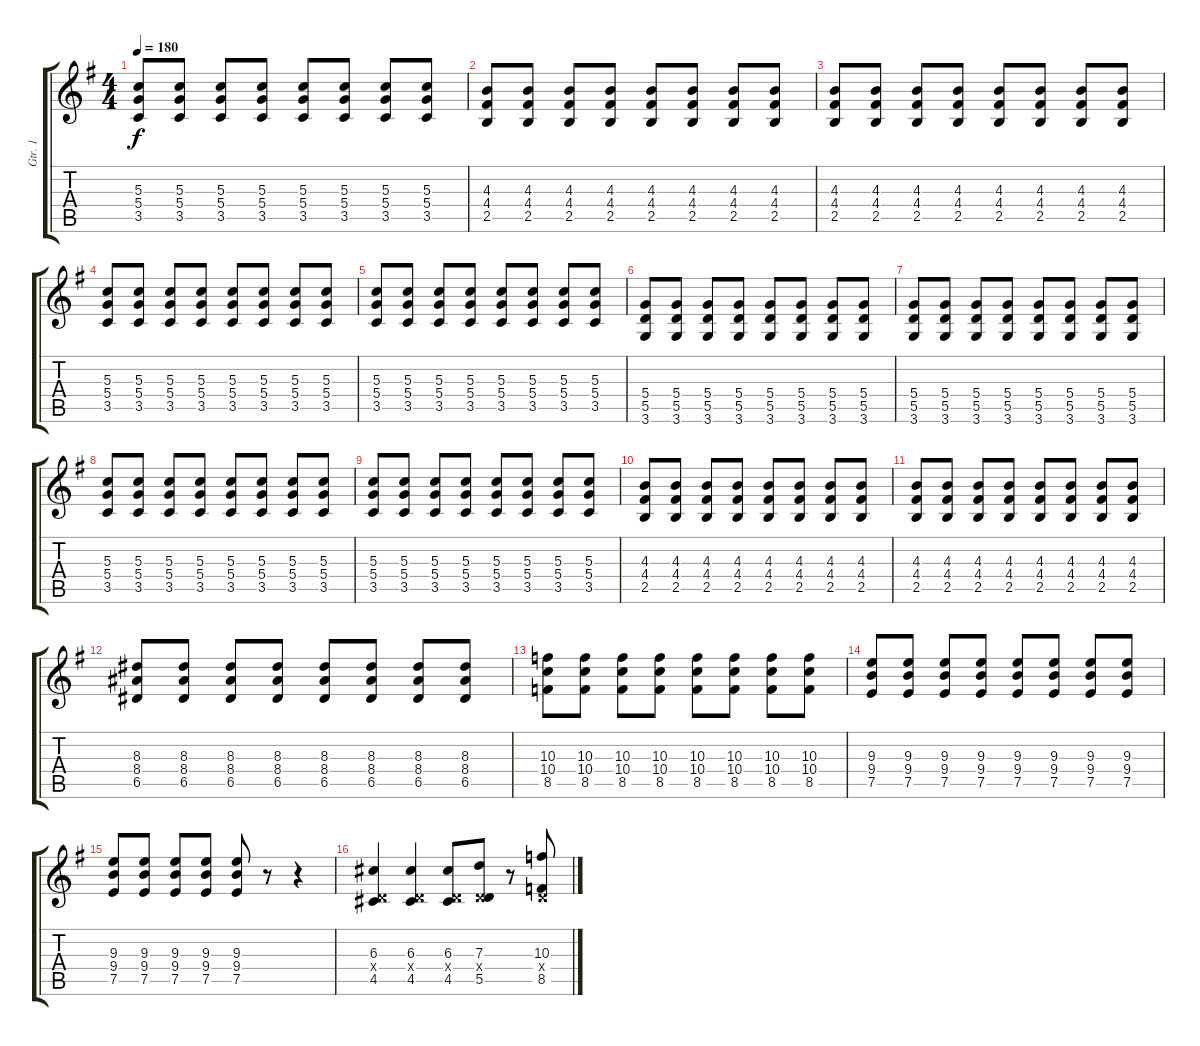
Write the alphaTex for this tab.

\track ("Gtr. 1" "Gtr. 1") {instrument overdrivenguitar}
\staff {score tabs}
\tuning (E4 B3 G3 D3 A2 E2) {hide}
\ts (4 4)
\tempo 180
\clef g2
\ks g
(5.3 5.4 3.5).8{dy f} (5.3 5.4 3.5).8 (5.3 5.4 3.5).8 (5.3 5.4 3.5).8 (5.3 5.4 3.5).8 (5.3 5.4 3.5).8 (5.3 5.4 3.5).8 (5.3 5.4 3.5).8 |
(4.3 4.4 2.5).8 (4.3 4.4 2.5).8 (4.3 4.4 2.5).8 (4.3 4.4 2.5).8 (4.3 4.4 2.5).8 (4.3 4.4 2.5).8 (4.3 4.4 2.5).8 (4.3 4.4 2.5).8 |
(4.3 4.4 2.5).8 (4.3 4.4 2.5).8 (4.3 4.4 2.5).8 (4.3 4.4 2.5).8 (4.3 4.4 2.5).8 (4.3 4.4 2.5).8 (4.3 4.4 2.5).8 (4.3 4.4 2.5).8 |
(5.3 5.4 3.5).8 (5.3 5.4 3.5).8 (5.3 5.4 3.5).8 (5.3 5.4 3.5).8 (5.3 5.4 3.5).8 (5.3 5.4 3.5).8 (5.3 5.4 3.5).8 (5.3 5.4 3.5).8 |
(5.3 5.4 3.5).8 (5.3 5.4 3.5).8 (5.3 5.4 3.5).8 (5.3 5.4 3.5).8 (5.3 5.4 3.5).8 (5.3 5.4 3.5).8 (5.3 5.4 3.5).8 (5.3 5.4 3.5).8 |
(5.4 5.5 3.6).8 (5.4 5.5 3.6).8 (5.4 5.5 3.6).8 (5.4 5.5 3.6).8 (5.4 5.5 3.6).8 (5.4 5.5 3.6).8 (5.4 5.5 3.6).8 (5.4 5.5 3.6).8 |
(5.4 5.5 3.6).8 (5.4 5.5 3.6).8 (5.4 5.5 3.6).8 (5.4 5.5 3.6).8 (5.4 5.5 3.6).8 (5.4 5.5 3.6).8 (5.4 5.5 3.6).8 (5.4 5.5 3.6).8 |
(5.3 5.4 3.5).8 (5.3 5.4 3.5).8 (5.3 5.4 3.5).8 (5.3 5.4 3.5).8 (5.3 5.4 3.5).8 (5.3 5.4 3.5).8 (5.3 5.4 3.5).8 (5.3 5.4 3.5).8 |
(5.3 5.4 3.5).8 (5.3 5.4 3.5).8 (5.3 5.4 3.5).8 (5.3 5.4 3.5).8 (5.3 5.4 3.5).8 (5.3 5.4 3.5).8 (5.3 5.4 3.5).8 (5.3 5.4 3.5).8 |
(4.3 4.4 2.5).8 (4.3 4.4 2.5).8 (4.3 4.4 2.5).8 (4.3 4.4 2.5).8 (4.3 4.4 2.5).8 (4.3 4.4 2.5).8 (4.3 4.4 2.5).8 (4.3 4.4 2.5).8 |
(4.3 4.4 2.5).8 (4.3 4.4 2.5).8 (4.3 4.4 2.5).8 (4.3 4.4 2.5).8 (4.3 4.4 2.5).8 (4.3 4.4 2.5).8 (4.3 4.4 2.5).8 (4.3 4.4 2.5).8 |
(8.3 8.4 6.5).8 (8.3 8.4 6.5).8 (8.3 8.4 6.5).8 (8.3 8.4 6.5).8 (8.3 8.4 6.5).8 (8.3 8.4 6.5).8 (8.3 8.4 6.5).8 (8.3 8.4 6.5).8 |
(10.3 10.4 8.5).8 (10.3 10.4 8.5).8 (10.3 10.4 8.5).8 (10.3 10.4 8.5).8 (10.3 10.4 8.5).8 (10.3 10.4 8.5).8 (10.3 10.4 8.5).8 (10.3 10.4 8.5).8 |
(9.3 9.4 7.5).8 (9.3 9.4 7.5).8 (9.3 9.4 7.5).8 (9.3 9.4 7.5).8 (9.3 9.4 7.5).8 (9.3 9.4 7.5).8 (9.3 9.4 7.5).8 (9.3 9.4 7.5).8 |
(9.3 9.4 7.5).8 (9.3 9.4 7.5).8 (9.3 9.4 7.5).8 (9.3 9.4 7.5).8 (9.3 9.4 7.5).8 r.8 r.4 |
(6.3 0.4{x} 4.5).4 (6.3 0.4{x} 4.5).4 (6.3 0.4{x} 4.5).8 (7.3 0.4{x} 5.5).8 r.8 (10.3 0.4{x} 8.5).8
